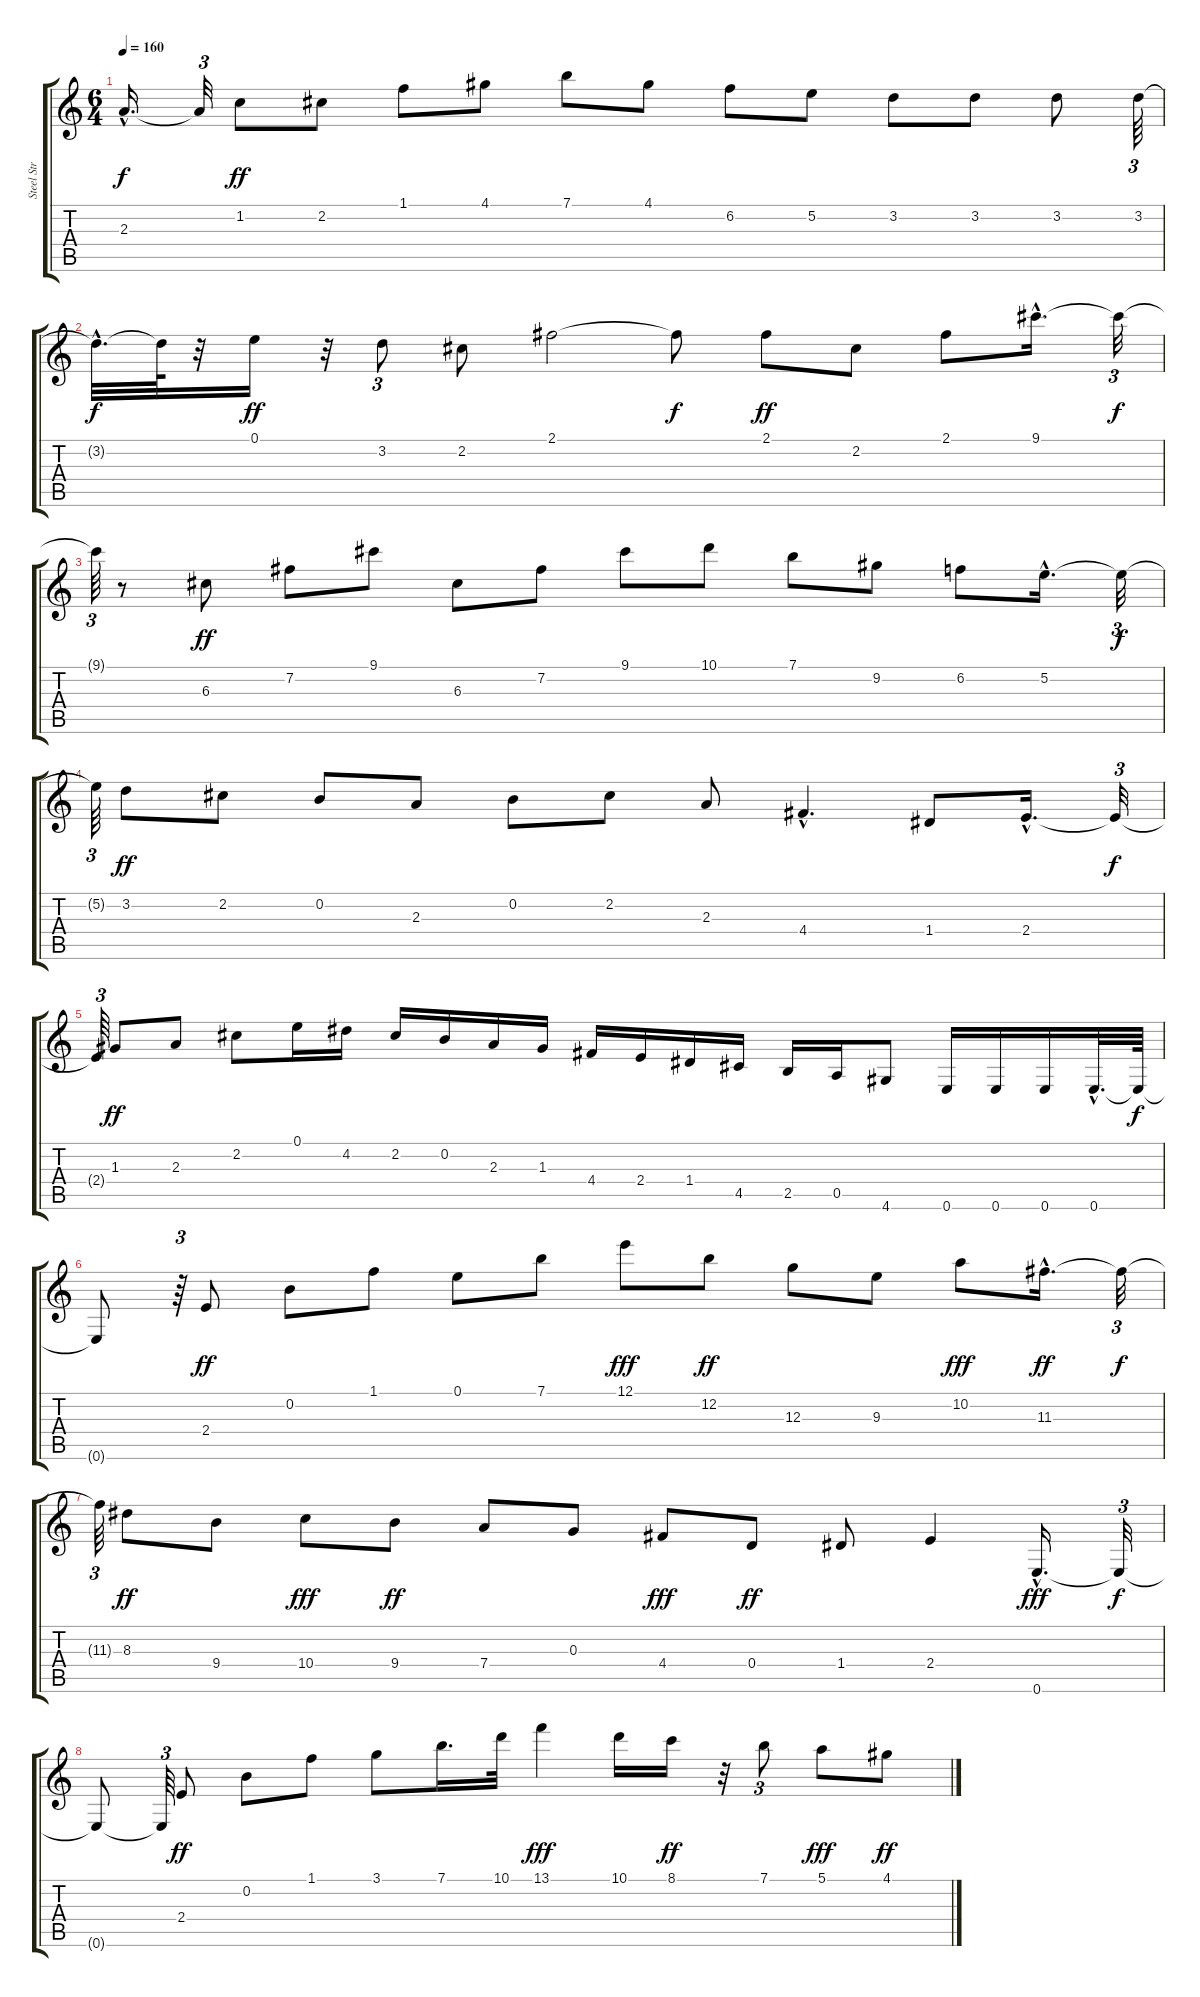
\track ("Steel Str Gtr (Al Di Meola)" "Steel Str ") {instrument acousticguitarsteel}
\staff {score tabs}
\tuning (E4 B3 G3 D3 A2 E2) {hide}
\ts (6 4)
\tempo 160
\clef g2
\ks c
2.3{hac t}.16{d dy f} 2.3{t}.32{tu (3 2)} 1.2.8{dy ff} 2.2.8 1.1.8 4.1.8 7.1.8 4.1.8 6.2.8 5.2.8 3.2.8 3.2.8 3.2.8 3.2.64{tu (3 2)} |
3.2{hac t}.32{d dy f} 3.2{t}.64 r.32 0.1.16{dy ff} r.32 3.2.8{tu (3 2)} 2.2.8 2.1.2 2.1{t}.8{dy f} 2.1.8{dy ff} 2.2.8 2.1.8 9.1{hac}.16{d} 9.1{t}.32{tu (3 2) dy f} |
9.1{t}.64{tu (3 2)} r.8 6.3.8{dy ff} 7.2.8 9.1.8 6.3.8 7.2.8 9.1.8 10.1.8 7.1.8 9.2.8 6.2.8 5.2{hac}.16{d} 5.2{t}.32{tu (3 2) dy f} |
5.2{t}.64{tu (3 2)} 3.2.8{dy ff} 2.2.8 0.2.8 2.3.8 0.2.8 2.2.8 2.3.8 4.4{hac}.4{d} 1.4.8 2.4{hac}.16{d} 2.4{t}.32{tu (3 2) dy f} |
2.4{t}.64{tu (3 2)} 1.3.8{dy ff} 2.3.8 2.2.8 0.1.16 4.2.16 2.2.16 0.2.16 2.3.16 1.3.16 4.4.16 2.4.16 1.4.16 4.5.16 2.5.16 0.5.16 4.6.8 0.6.16{volume 16} 0.6.16 0.6.16 0.6{hac}.32{d} 0.6{t}.64{dy f} |
0.6{t}.8 r.64{tu (3 2)} 2.4.8{dy ff} 0.2.8 1.1.8 0.1.8 7.1.8 12.1.8{dy fff} 12.2.8{dy ff} 12.3.8 9.3.8 10.2.8{dy fff} 11.3{hac}.16{d dy ff} 11.3{t}.32{tu (3 2) dy f} |
11.3{t}.64{tu (3 2)} 8.3.8{dy ff} 9.4.8 10.4.8{dy fff} 9.4.8{dy ff} 7.4.8 0.3.8 4.4.8{dy fff} 0.4.8{dy ff} 1.4.8 2.4.4 0.6{hac}.16{d dy fff} 0.6{t}.32{tu (3 2) dy f} |
0.6{t}.8 0.6{t}.64{tu (3 2)} 2.4.8{dy ff} 0.2.8 1.1.8 3.1.8 7.1.16{d} 10.1.32 13.1.4{dy fff} 10.1.16 8.1.16{dy ff} r.32 7.1.8{tu (3 2)} 5.1.8{dy fff} 4.1.8{dy ff}
